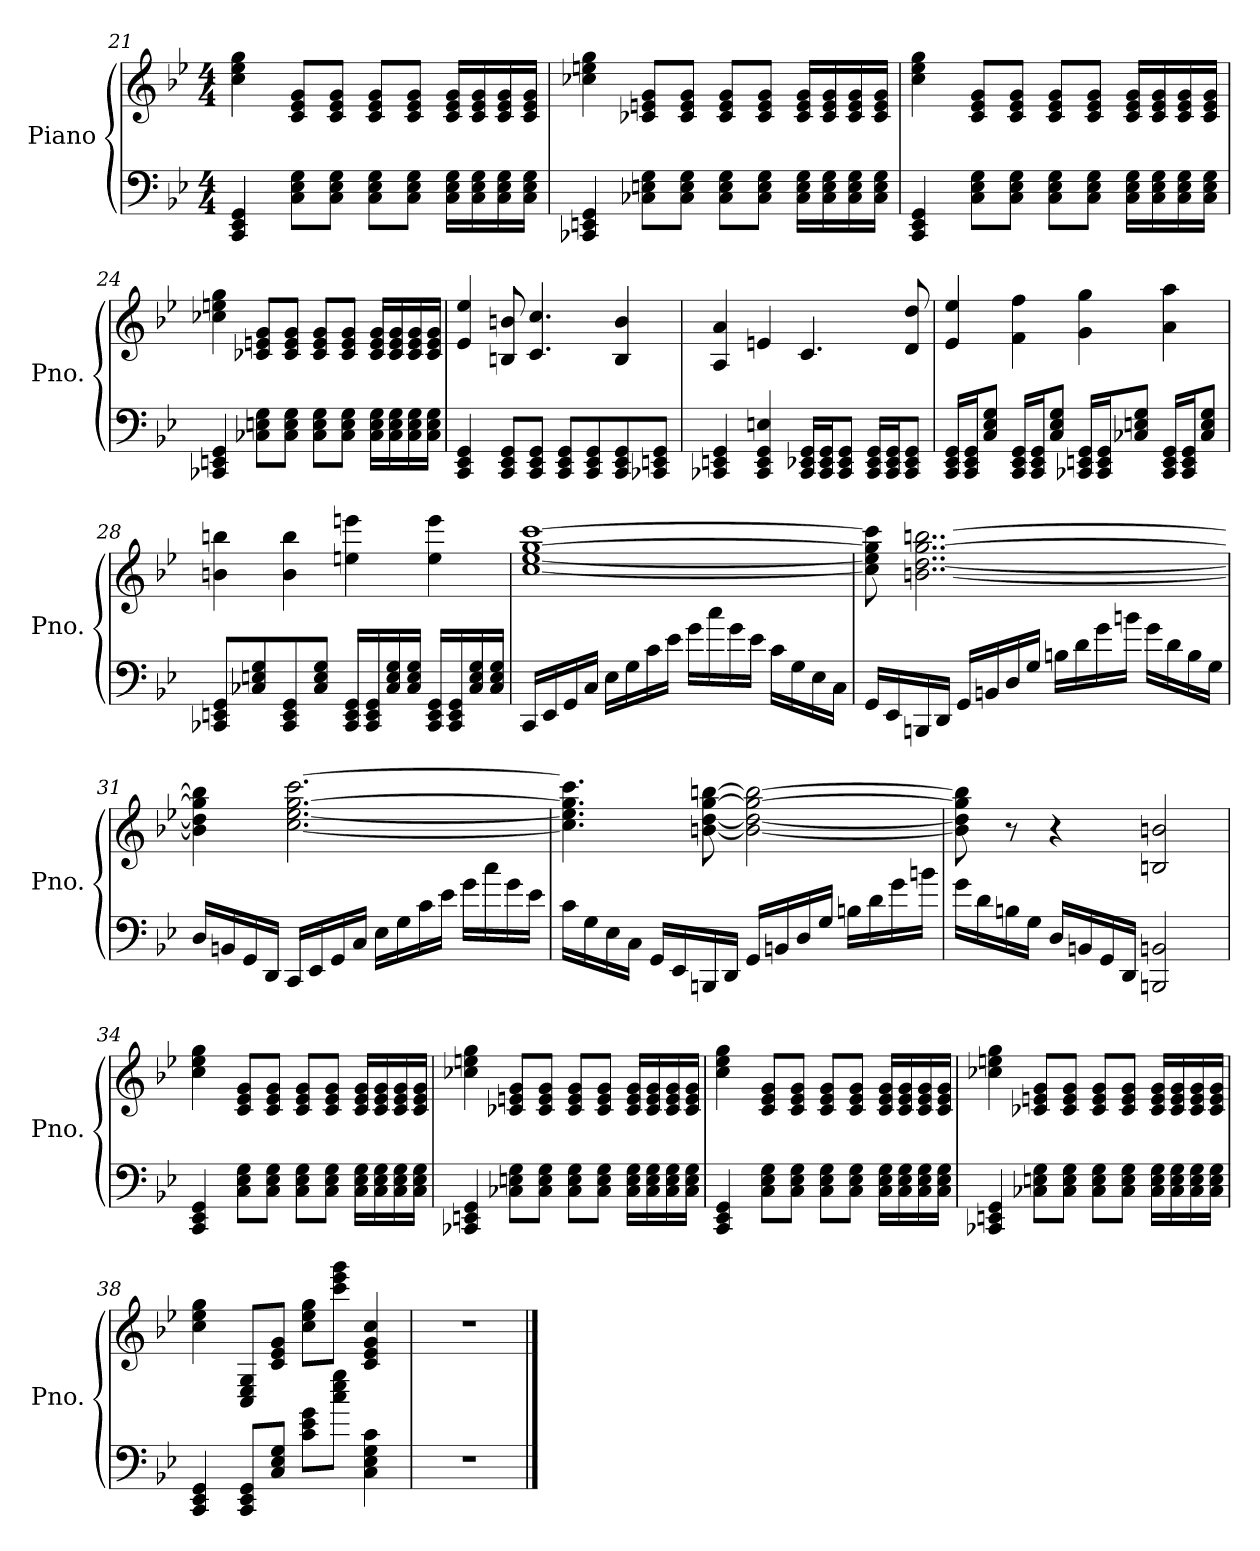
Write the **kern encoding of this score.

**kern	**kern
*part1	*part1
*staff2	*staff1
*I"Piano	*
*I'Pno.	*
*clefF4	*clefG2
*k[b-e-]	*k[b-e-]
*M4/4	*M4/4
=21	=21
4CC/ 4EE-/ 4GG/	4cc\ 4ee-\ 4gg\
8C\ 8E-\ 8G\L	8c/ 8e-/ 8g/L
8C\ 8E-\ 8G\J	8c/ 8e-/ 8g/J
8C\ 8E-\ 8G\L	8c/ 8e-/ 8g/L
8C\ 8E-\ 8G\J	8c/ 8e-/ 8g/J
16C\ 16E-\ 16G\LL	16c/ 16e-/ 16g/LL
16C\ 16E-\ 16G\	16c/ 16e-/ 16g/
16C\ 16E-\ 16G\	16c/ 16e-/ 16g/
16C\ 16E-\ 16G\JJ	16c/ 16e-/ 16g/JJ
=22	=22
4CC-X/ 4EEn/ 4GG/	4cc-X\ 4een\ 4gg\
8C-X\ 8En\ 8G\L	8c-X/ 8en/ 8g/L
8C-\ 8E\ 8G\J	8c-/ 8e/ 8g/J
8C-\ 8E\ 8G\L	8c-/ 8e/ 8g/L
8C-\ 8E\ 8G\J	8c-/ 8e/ 8g/J
16C-\ 16E\ 16G\LL	16c-/ 16e/ 16g/LL
16C-\ 16E\ 16G\	16c-/ 16e/ 16g/
16C-\ 16E\ 16G\	16c-/ 16e/ 16g/
16C-\ 16E\ 16G\JJ	16c-/ 16e/ 16g/JJ
!!LO:LB:g=z
=23	=23
4CC/ 4EE-/ 4GG/	4cc\ 4ee-\ 4gg\
8C\ 8E-\ 8G\L	8c/ 8e-/ 8g/L
8C\ 8E-\ 8G\J	8c/ 8e-/ 8g/J
8C\ 8E-\ 8G\L	8c/ 8e-/ 8g/L
8C\ 8E-\ 8G\J	8c/ 8e-/ 8g/J
16C\ 16E-\ 16G\LL	16c/ 16e-/ 16g/LL
16C\ 16E-\ 16G\	16c/ 16e-/ 16g/
16C\ 16E-\ 16G\	16c/ 16e-/ 16g/
16C\ 16E-\ 16G\JJ	16c/ 16e-/ 16g/JJ
=24	=24
4CC-X/ 4EEn/ 4GG/	4cc-X\ 4een\ 4gg\
8C-X\ 8En\ 8G\L	8c-X/ 8en/ 8g/L
8C-\ 8E\ 8G\J	8c-/ 8e/ 8g/J
8C-\ 8E\ 8G\L	8c-/ 8e/ 8g/L
8C-\ 8E\ 8G\J	8c-/ 8e/ 8g/J
16C-\ 16E\ 16G\LL	16c-/ 16e/ 16g/LL
16C-\ 16E\ 16G\	16c-/ 16e/ 16g/
16C-\ 16E\ 16G\	16c-/ 16e/ 16g/
16C-\ 16E\ 16G\JJ	16c-/ 16e/ 16g/JJ
=25	=25
4CC/ 4EE-/ 4GG/	4e-/ 4ee-/
8CC/ 8EE-/ 8GG/L	8Bn/ 8bn/
8CC/ 8EE-/ 8GG/J	4.c/ 4.cc/
8CC/ 8EE-/ 8GG/L	.
8CC/ 8EE-/ 8GG/	.
8CC/ 8EE-/ 8GG/	4B/ 4b/
8CC-X/ 8EEn/ 8GG/J	.
!!LO:LB:g=z
=26	=26
4CC-X/ 4EEn/ 4GG/	4A/ 4a/
4CC-/ 4EE/ 4GG/ 4En/	4en/
16CC-/ 16EE-X/ 16GG/LL	4.c/
16CC-/ 16EE-/ 16GG/J	.
8CC-/ 8EE-/ 8GG/J	.
16CC-/ 16EE-/ 16GG/LL	.
16CC-/ 16EE-/ 16GG/J	.
8CC-/ 8EE-/ 8GG/J	8d/ 8dd/
=27	=27
16CC/ 16EE-/ 16GG/LL	4e-/ 4ee-/
16CC/ 16EE-/ 16GG/J	.
8C/ 8E-/ 8G/J	.
16CC/ 16EE-/ 16GG/LL	4f\ 4ff\
16CC/ 16EE-/ 16GG/J	.
8C/ 8E-/ 8G/J	.
16CC-X/ 16EEn/ 16GG/LL	4g\ 4gg\
16CC-/ 16EE/ 16GG/J	.
8C-X/ 8En/ 8G/J	.
16CC-/ 16EE/ 16GG/LL	4a\ 4aa\
16CC-/ 16EE/ 16GG/J	.
8C-/ 8E/ 8G/J	.
=28	=28
8CC-X/ 8EEn/ 8GG/L	4bn\ 4bbn\
8C-X/ 8En/ 8G/	.
8CC-/ 8EE/ 8GG/	4b\ 4bb\
8C-/ 8E/ 8G/J	.
16CC-/ 16EE/ 16GG/LL	4een\ 4eeen\
16CC-/ 16EE/ 16GG/	.
16C-/ 16E/ 16G/	.
16C-/ 16E/ 16G/JJ	.
16CC-/ 16EE/ 16GG/LL	4ee\ 4eee\
16CC-/ 16EE/ 16GG/	.
16C-/ 16E/ 16G/	.
16C-/ 16E/ 16G/JJ	.
!!LO:PB:g=z
=29	=29
16CC/LL	[1cc [1ee- [1gg [1ccc
16EE-/	.
16GG/	.
16C/JJ	.
16E-\LL	.
16G\	.
16c\	.
16e-\JJ	.
16g\LL	.
16cc\	.
16g\	.
16e-\JJ	.
16c\LL	.
16G\	.
16E-\	.
16C\JJ	.
=30	=30
16GG/LL	8cc\] 8ee-\] 8gg\] 8ccc\]
16EE-/	.
16BBBn/	[2..bn\ [2..dd\ [2..gg\ [2..bbn\
16DD/JJ	.
16GG/LL	.
16BBn/	.
16D/	.
16G/JJ	.
16Bn\LL	.
16d\	.
16g\	.
16bn\JJ	.
16g\LL	.
16d\	.
16B\	.
16G\JJ	.
!!LO:LB:g=z
=31	=31
16D/LL	4b\] 4dd\] 4gg\] 4bb\]
16BBn/	.
16GG/	.
16DD/JJ	.
16CC/LL	[2.cc\ [2.ee-\ [2.gg\ [2.ccc\
16EE-/	.
16GG/	.
16C/JJ	.
16E-\LL	.
16G\	.
16c\	.
16e-\JJ	.
16g\LL	.
16cc\	.
16g\	.
16e-\JJ	.
=32	=32
16c\LL	4.cc\] 4.ee-\] 4.gg\] 4.ccc\]
16G\	.
16E-\	.
16C\JJ	.
16GG/LL	.
16EE-/	.
16BBBn/	[8bn\ [8dd\ [8gg\ [8bbn\
16DD/JJ	.
16GG/LL	2b\_ 2dd\_ 2gg\_ 2bb\_
16BBn/	.
16D/	.
16G/JJ	.
16Bn\LL	.
16d\	.
16g\	.
16bn\JJ	.
!!LO:LB:g=z
=33	=33
16g\LL	8b\] 8dd\] 8gg\] 8bb\]
16d\	.
16Bn\	8r
16G\JJ	.
16D/LL	4r
16BBn/	.
16GG/	.
16DD/JJ	.
2BBBn/ 2BBn/	2Bn/ 2bn/
=34	=34
4CC/ 4EE-/ 4GG/	4cc\ 4ee-\ 4gg\
8C\ 8E-\ 8G\L	8c/ 8e-/ 8g/L
8C\ 8E-\ 8G\J	8c/ 8e-/ 8g/J
8C\ 8E-\ 8G\L	8c/ 8e-/ 8g/L
8C\ 8E-\ 8G\J	8c/ 8e-/ 8g/J
16C\ 16E-\ 16G\LL	16c/ 16e-/ 16g/LL
16C\ 16E-\ 16G\	16c/ 16e-/ 16g/
16C\ 16E-\ 16G\	16c/ 16e-/ 16g/
16C\ 16E-\ 16G\JJ	16c/ 16e-/ 16g/JJ
=35	=35
4CC-X/ 4EEn/ 4GG/	4cc-X\ 4een\ 4gg\
8C-X\ 8En\ 8G\L	8c-X/ 8en/ 8g/L
8C-\ 8E\ 8G\J	8c-/ 8e/ 8g/J
8C-\ 8E\ 8G\L	8c-/ 8e/ 8g/L
8C-\ 8E\ 8G\J	8c-/ 8e/ 8g/J
16C-\ 16E\ 16G\LL	16c-/ 16e/ 16g/LL
16C-\ 16E\ 16G\	16c-/ 16e/ 16g/
16C-\ 16E\ 16G\	16c-/ 16e/ 16g/
16C-\ 16E\ 16G\JJ	16c-/ 16e/ 16g/JJ
!!LO:LB:g=z
=36	=36
4CC/ 4EE-/ 4GG/	4cc\ 4ee-\ 4gg\
8C\ 8E-\ 8G\L	8c/ 8e-/ 8g/L
8C\ 8E-\ 8G\J	8c/ 8e-/ 8g/J
8C\ 8E-\ 8G\L	8c/ 8e-/ 8g/L
8C\ 8E-\ 8G\J	8c/ 8e-/ 8g/J
16C\ 16E-\ 16G\LL	16c/ 16e-/ 16g/LL
16C\ 16E-\ 16G\	16c/ 16e-/ 16g/
16C\ 16E-\ 16G\	16c/ 16e-/ 16g/
16C\ 16E-\ 16G\JJ	16c/ 16e-/ 16g/JJ
=37	=37
4CC-X/ 4EEn/ 4GG/	4cc-X\ 4een\ 4gg\
8C-X\ 8En\ 8G\L	8c-X/ 8en/ 8g/L
8C-\ 8E\ 8G\J	8c-/ 8e/ 8g/J
8C-\ 8E\ 8G\L	8c-/ 8e/ 8g/L
8C-\ 8E\ 8G\J	8c-/ 8e/ 8g/J
16C-\ 16E\ 16G\LL	16c-/ 16e/ 16g/LL
16C-\ 16E\ 16G\	16c-/ 16e/ 16g/
16C-\ 16E\ 16G\	16c-/ 16e/ 16g/
16C-\ 16E\ 16G\JJ	16c-/ 16e/ 16g/JJ
=38	=38
4CC/ 4EE-/ 4GG/	4cc\ 4ee-\ 4gg\
8CC/ 8EE-/ 8GG/L	8C/ 8E-/ 8G/L
8C/ 8E-/ 8G/J	8c/ 8e-/ 8g/J
8c\ 8e-\ 8g\L	8cc\ 8ee-\ 8gg\L
8cc\ 8ee-\ 8gg\J	8ccc\ 8eee-\ 8ggg\J
4C\ 4E-\ 4G\ 4c\	4c/ 4e-/ 4g/ 4cc/
=39	=39
1r	1r
==	==
*-	*-
